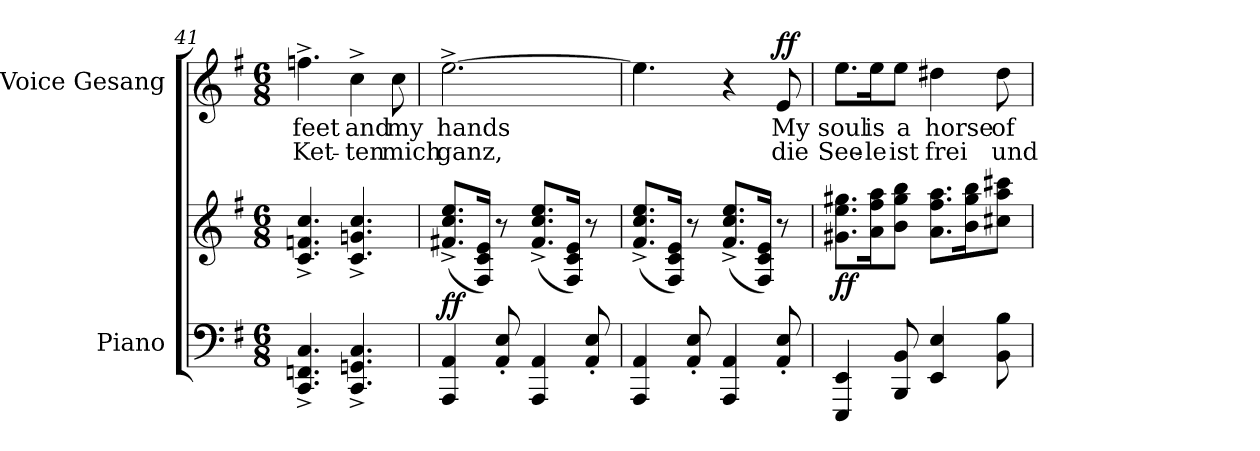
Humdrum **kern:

**kern	**kern	**dynam	**kern	**text	**text	**dynam
*part2	*part2	*part2	*part1	*part1	*part1	*part1
*staff3	*staff2	*staff2/3	*staff1	*staff1	*staff1	*staff1
*I"Piano	*	*	*I"Voice Gesang	*	*	*
*I'Pno	*	*	*	*	*	*
*clefF4	*clefG2	*	*clefG2	*	*	*
*k[f#]	*k[f#]	*	*k[f#]	*	*	*
*M6/8	*M6/8	*	*M6/8	*	*	*
=41	=41	=41	=41	=41	=41	=41
4.CC/^ 4.FFn/^ 4.C/^	4.c/^ 4.fn/^ 4.cc/^	.	4.ffn^\	feet	Ket-	.
4.CC/^ 4.GGn/^ 4.C/^	4.c/^ 4.gn/^ 4.cc/^	.	4cc^\	and	-ten	.
.	.	.	8cc\	my	mich	.
=42	=42	=42	=42	=42	=42	=42
*^	*	*	*	*	*	*
!	!	!	!LO:DY:b	!	!	!	!
4AAA/ 4AA/	4ryy	(8.f#X/^> 8.cc/^> 8.ee/^>L	ff	[2.ee^\	hands	ganz,	.
.	.	16F#/ 16c/ 16e/Jk)	.	.	.	.	.
8AA/' 8E/'	16ryy	8r	.	.	.	.	.
.	16ryy	.	.	.	.	.	.
4AAA/ 4AA/	4ryy	(8.f#/^> 8.cc/^> 8.ee/^>L	.	.	.	.	.
.	.	16F#/ 16c/ 16e/Jk)	.	.	.	.	.
8AA/' 8E/'	16ryy	8r	.	.	.	.	.
.	16ryy	.	.	.	.	.	.
=43	=43	=43	=43	=43	=43	=43	=43
4AAA/ 4AA/	4ryy	(8.f#/^> 8.cc/^> 8.ee/^>L	.	4.ee\]	.	.	.
.	.	16F#/ 16c/ 16e/Jk)	.	.	.	.	.
8AA/' 8E/'	16ryy	8r	.	.	.	.	.
.	16ryy	.	.	.	.	.	.
4AAA/ 4AA/	4ryy	(8.f#/^> 8.cc/^> 8.ee/^>L	.	4r	.	.	.
.	.	16F#/ 16c/ 16e/Jk)	.	.	.	.	.
!	!	!	!	!	!	!	!LO:DY:a
8AA/' 8E/'	16ryy	8r	.	8e/	My	die	ff
.	16ryy	.	.	.	.	.	.
=44	=44	=44	=44	=44	=44	=44	=44
!	!	!	!LO:DY:b	!	!	!	!
4EEE/ 4EE/	4ryy	8.g#X\ 8.ee\ 8.gg#X\L	ff	8.ee\L	soul	See-	.
.	.	16a\ 16ff#\ 16aa\K	.	16ee\K	is	-le	.
8BBB/ 8BB/	16ryy	8b\ 8gg#\ 8bb\J	.	8ee\J	a	ist	.
.	16ryy	.	.	.	.	.	.
4EE/ 4E/	4ryy	8.a\ 8.ff#\ 8.aa\L	.	4dd#X\	horse	frei	.
.	.	16b\ 16gg#\ 16bb\K	.	.	.	.	.
8BB\ 8B\	16ryy	8cc#X\ 8aa\ 8ccc#X\J	.	8dd#\	of	und	.
.	16ryy	.	.	.	.	.	.
*v	*v	*	*	*	*	*	*
=	=	=	=	=	=	=
*-	*-	*-	*-	*-	*-	*-
